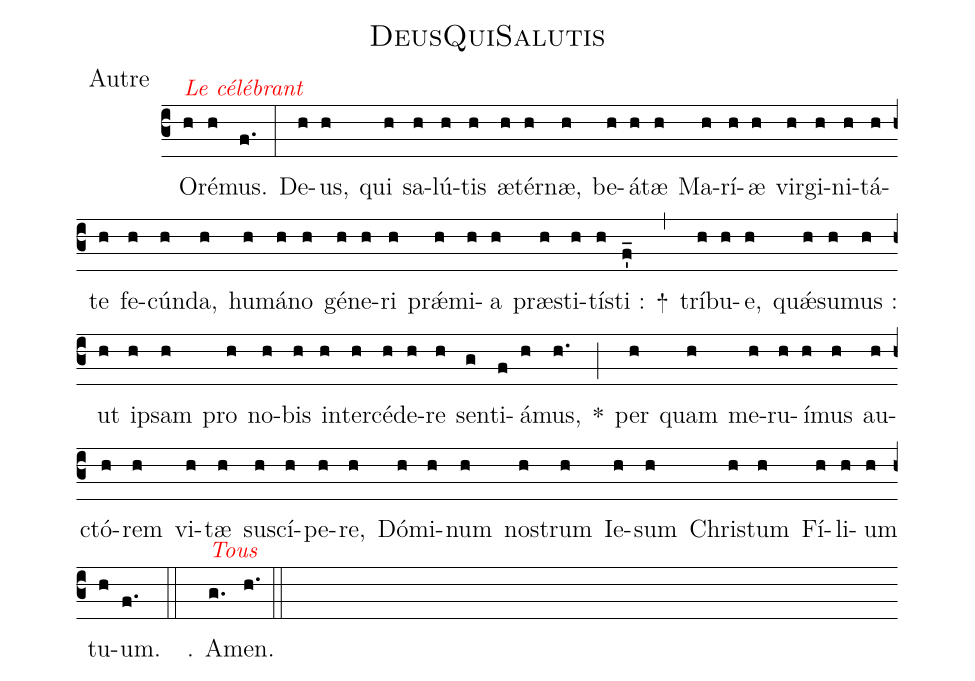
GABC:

name:DeusQuiSalutis;
office-part:Autre;
%%
(c3) <alt>\rubrica{Le célébrant}</alt>
<v>\ </v>{O}(h)ré(h)mus.(f.) (:)
De(h)us,(h) qui(h) sa(h)lú(h)tis(h) æ(h)tér(h)næ,(h) be(h)á(h)tæ(h) Ma(h)rí(h)æ(h) vir(h)gi(h)ni(h)tá(h)te(h) fe(h)cún(h)da,(h) hu(h)má(h)no(h) gé(h)ne(h)ri(h) prǽ(h)mi(h)a(h) præ(h)sti(h)tí(h)sti :(f'_) +(,)
trí(h)bu(h)e,(h) quǽ(h)su(h)mus :(h) ut(h) i(h)psam(h) pro(h) no(h)bis(h) in(h)ter(h)cé(h)de(h)re(h) sen(g)ti(f)á(h)mus,(h.) *(;)
per(h) quam(h) me(h)ru(h)í(h)mus(h) au(h)ctó(h)rem(h) vi(h)tæ(h) sus(h)cí(h)pe(h)re,(h) Dó(h)mi(h)num(h) no(h)strum(h) Ie(h)sum(h) Chri(h)stum(h) Fí(h)li(h)um(h) tu(h)um.(f.) (::)

<alt>\rubrica{Tous}</alt>
℟. {A}(g.)men.(h.) (::)
